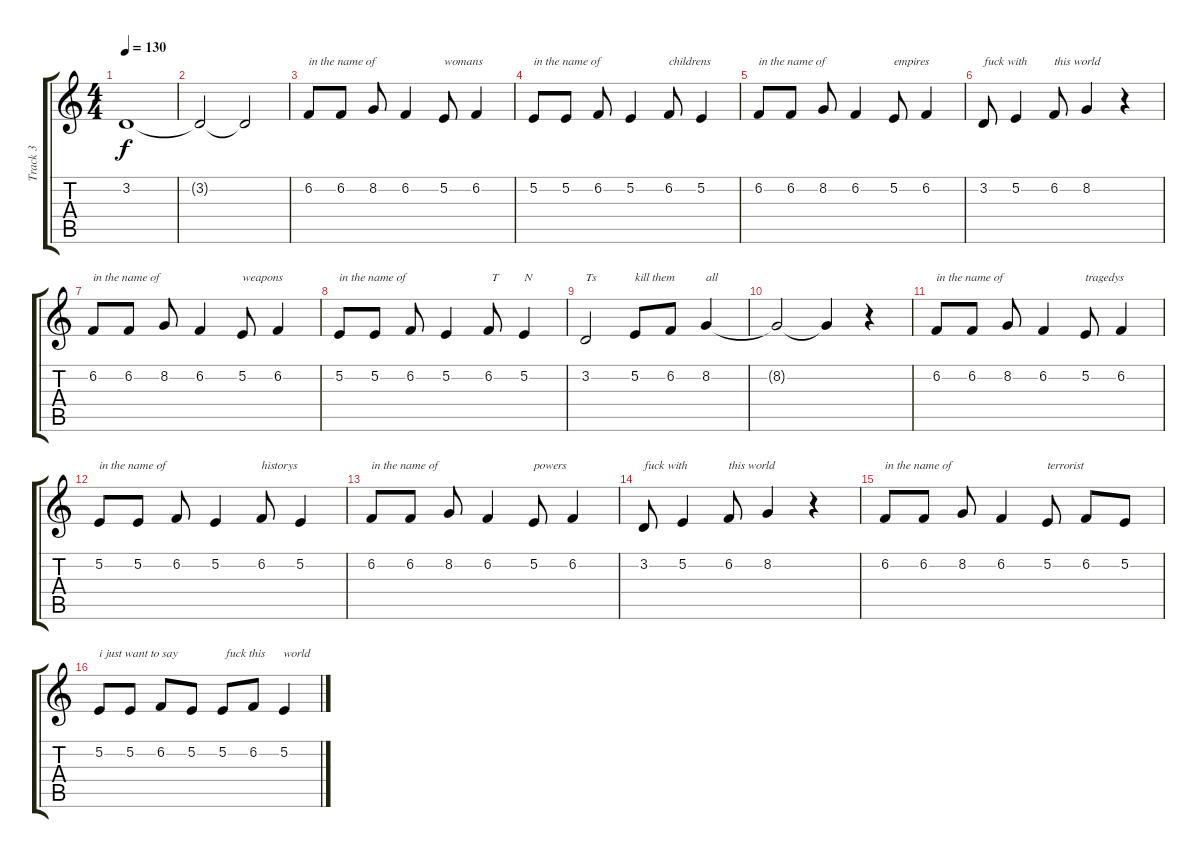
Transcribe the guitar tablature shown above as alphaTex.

\track ("Track 3" "Track 3") {instrument clarinet}
\staff {score tabs}
\tuning (E4 B3 G3 D3 A2 E2) {hide}
\ts (4 4)
\tempo 130
\clef g2
\ks c
3.2.1{dy f} |
3.2{t}.2 3.2{t}.2 |
6.2.8{txt "in the name of"} 6.2.8 8.2.8 6.2.4 5.2.8{txt "womans"} 6.2.4 |
5.2.8{txt "in the name of"} 5.2.8 6.2.8 5.2.4 6.2.8{txt "childrens"} 5.2.4 |
6.2.8{txt "in the name of"} 6.2.8 8.2.8 6.2.4 5.2.8{txt "empires"} 6.2.4 |
3.2.8{txt "fuck with"} 5.2.4 6.2.8{txt "this world"} 8.2.4 r.4 |
6.2.8{txt "in the name of"} 6.2.8 8.2.8 6.2.4 5.2.8{txt "weapons"} 6.2.4 |
5.2.8{txt "in the name of"} 5.2.8 6.2.8 5.2.4 6.2.8{txt " T"} 5.2.4{txt "N"} |
3.2.2{txt "Ts"} 5.2.8{txt "kill them "} 6.2.8 8.2.4{txt "all"} |
8.2{t}.2 8.2{t}.4 r.4 |
6.2.8{txt "in the name of "} 6.2.8 8.2.8 6.2.4 5.2.8{txt "tragedys"} 6.2.4 |
5.2.8{txt "in the name of"} 5.2.8 6.2.8 5.2.4 6.2.8{txt "historys"} 5.2.4 |
6.2.8{txt "in the name of"} 6.2.8 8.2.8 6.2.4 5.2.8{txt "powers"} 6.2.4 |
3.2.8{txt "fuck with"} 5.2.4 6.2.8{txt "this world"} 8.2.4 r.4 |
6.2.8{txt "in the name of"} 6.2.8 8.2.8 6.2.4 5.2.8{txt "terrorist"} 6.2.8 5.2.8 |
5.2.8{txt "i just want to say"} 5.2.8 6.2.8 5.2.8 5.2.8{txt " fuck this      world"} 6.2.8 5.2.4
